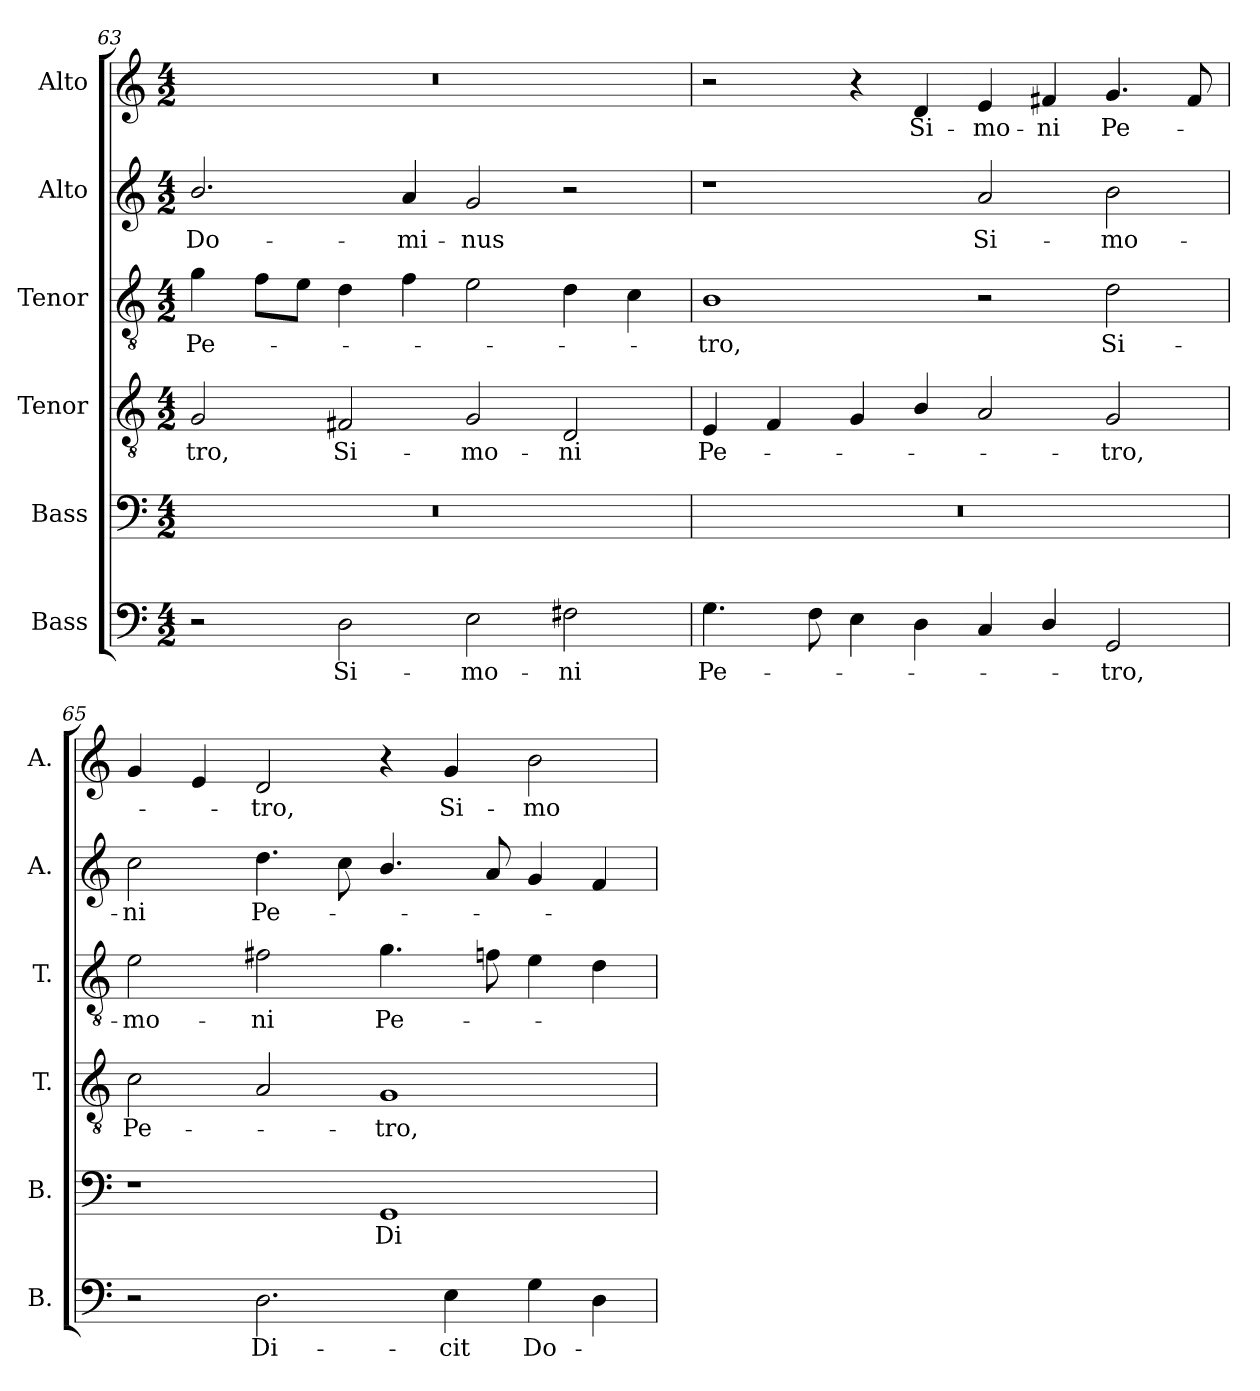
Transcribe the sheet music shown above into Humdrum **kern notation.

**kern	**text	**kern	**text	**kern	**text	**kern	**text	**kern	**text	**kern	**text
*part6	*part6	*part5	*part5	*part4	*part4	*part3	*part3	*part2	*part2	*part1	*part1
*staff6	*staff6	*staff5	*staff5	*staff4	*staff4	*staff3	*staff3	*staff2	*staff2	*staff1	*staff1
*I"Bass	*	*I"Bass	*	*I"Tenor	*	*I"Tenor	*	*I"Alto	*	*I"Alto	*
*I'B.	*	*I'B.	*	*I'T.	*	*I'T.	*	*I'A.	*	*I'A.	*
*clefF4	*	*clefF4	*	*clefGv2	*	*clefGv2	*	*clefG2	*	*clefG2	*
*	*	*	*	*ITrd7c12	*	*ITrd7c12	*	*	*	*	*
*k[]	*	*k[]	*	*k[]	*	*k[]	*	*k[]	*	*k[]	*
*C:	*	*C:	*	*C:	*	*C:	*	*C:	*	*C:	*
*M4/2	*	*M4/2	*	*M4/2	*	*M4/2	*	*M4/2	*	*M4/2	*
=63	=63	=63	=63	=63	=63	=63	=63	=63	=63	=63	=63
!	!	!LO:N:vis=1	!	!	!	!	!	!	!	!	!
!	!	!	!	!	!LO:LY:b:color=#000000	!	!	!	!	!	!
!	!	!	!	!	!	!	!LO:LY:b:color=#000000	!	!	!	!
!	!	!	!	!	!	!	!	!	!LO:LY:b:color=#000000	!LO:N:vis=1	!
2r	.	0r	.	2GGi/	-tro,	4Gi\	Pe-	2.bi/	Do-	0r	.
.	.	.	.	.	.	8Fi\L	.	.	.	.	.
.	.	.	.	.	.	8Ei\J	.	.	.	.	.
!	!LO:LY:b:color=#000000	!	!	!	!	!	!	!	!	!	!
!	!	!	!	!	!LO:LY:b:color=#000000	!	!	!	!	!	!
2Di\	Si-	.	.	2FF#Xi/	Si-	4Di\	.	.	.	.	.
!	!	!	!	!	!	!	!	!	!LO:LY:b:color=#000000	!	!
.	.	.	.	.	.	4Fi\	.	4ai/	-mi-	.	.
!	!LO:LY:b:color=#000000	!	!	!	!	!	!	!	!	!	!
!	!	!	!	!	!LO:LY:b:color=#000000	!	!	!	!	!	!
!	!	!	!	!	!	!	!	!	!LO:LY:b:color=#000000	!	!
2Ei\	-mo-	.	.	2GGi/	-mo-	2Ei\	.	2gi/	-nus	.	.
!	!LO:LY:b:color=#000000	!	!	!	!	!	!	!	!	!	!
!	!	!	!	!	!LO:LY:b:color=#000000	!	!	!	!	!	!
2F#Xi\	-ni	.	.	2DDi/	-ni	4Di\	.	2r	.	.	.
.	.	.	.	.	.	4Ci\	.	.	.	.	.
=64	=64	=64	=64	=64	=64	=64	=64	=64	=64	=64	=64
!	!LO:LY:b:color=#000000	!LO:N:vis=1	!	!	!	!	!	!	!	!	!
!	!	!	!	!	!LO:LY:b:color=#000000	!	!	!	!	!	!
!	!	!	!	!	!	!	!LO:LY:b:color=#000000	!	!	!	!
4.Gi\	Pe-	0r	.	4EEi/	Pe-	1BBi	-tro,	1r	.	2r	.
.	.	.	.	4FFi/	.	.	.	.	.	.	.
8Fi\	.	.	.	.	.	.	.	.	.	.	.
4Ei\	.	.	.	4GGi/	.	.	.	.	.	4r	.
!	!	!	!	!	!	!	!	!	!	!	!LO:LY:b:color=#000000
4Di\	.	.	.	4BBi/	.	.	.	.	.	4di/	Si-
!	!	!	!	!	!	!	!	!	!LO:LY:b:color=#000000	!	!
!	!	!	!	!	!	!	!	!	!	!	!LO:LY:b:color=#000000
4Ci/	.	.	.	2AAi/	.	2r	.	2ai/	Si-	4ei/	-mo-
!	!	!	!	!	!	!	!	!	!	!	!LO:LY:b:color=#000000
4Di/	.	.	.	.	.	.	.	.	.	4f#Xi/	-ni
!	!LO:LY:b:color=#000000	!	!	!	!	!	!	!	!	!	!
!	!	!	!	!	!LO:LY:b:color=#000000	!	!	!	!	!	!
!	!	!	!	!	!	!	!LO:LY:b:color=#000000	!	!	!	!
!	!	!	!	!	!	!	!	!	!LO:LY:b:color=#000000	!	!
!	!	!	!	!	!	!	!	!	!	!	!LO:LY:b:color=#000000
2GGi/	-tro,	.	.	2GGi/	-tro,	2Di\	Si-	2bi\	-mo-	4.gi/	Pe-
.	.	.	.	.	.	.	.	.	.	8f#i/	.
!!LO:PB:g=z
=65	=65	=65	=65	=65	=65	=65	=65	=65	=65	=65	=65
!	!	!	!	!	!LO:LY:b:color=#000000	!	!	!	!	!	!
!	!	!	!	!	!	!	!LO:LY:b:color=#000000	!	!	!	!
!	!	!	!	!	!	!	!	!	!LO:LY:b:color=#000000	!	!
2r	.	1r	.	2Ci\	Pe-	2Ei\	-mo-	2cci\	-ni	4gi/	.
.	.	.	.	.	.	.	.	.	.	4ei/	.
!	!LO:LY:b:color=#000000	!	!	!	!	!	!	!	!	!	!
!	!	!	!	!	!	!	!LO:LY:b:color=#000000	!	!	!	!
!	!	!	!	!	!	!	!	!	!LO:LY:b:color=#000000	!	!
!	!	!	!	!	!	!	!	!	!	!	!LO:LY:b:color=#000000
2.Di\	Di-	.	.	2AAi/	.	2F#Xi\	-ni	4.ddi\	Pe-	2di/	-tro,
.	.	.	.	.	.	.	.	8cci\	.	.	.
!	!	!	!LO:LY:b:color=#000000	!	!	!	!	!	!	!	!
!	!	!	!	!	!LO:LY:b:color=#000000	!	!	!	!	!	!
!	!	!	!	!	!	!	!LO:LY:b:color=#000000	!	!	!	!
.	.	1GGi	Di-	1GGi	-tro,	4.Gi\	Pe-	4.bi/	.	4r	.
!	!LO:LY:b:color=#000000	!	!	!	!	!	!	!	!	!	!
!	!	!	!	!	!	!	!	!	!	!	!LO:LY:b:color=#000000
4Ei\	-cit	.	.	.	.	.	.	.	.	4gi/	Si-
.	.	.	.	.	.	8Fni\	.	8ai/	.	.	.
!	!LO:LY:b:color=#000000	!	!	!	!	!	!	!	!	!	!
!	!	!	!	!	!	!	!	!	!	!	!LO:LY:b:color=#000000
4Gi\	Do-	.	.	.	.	4Ei\	.	4gi/	.	2bi\	-mo-
4Di\	.	.	.	.	.	4Di\	.	4fi/	.	.	.
=	=	=	=	=	=	=	=	=	=	=	=
*-	*-	*-	*-	*-	*-	*-	*-	*-	*-	*-	*-
